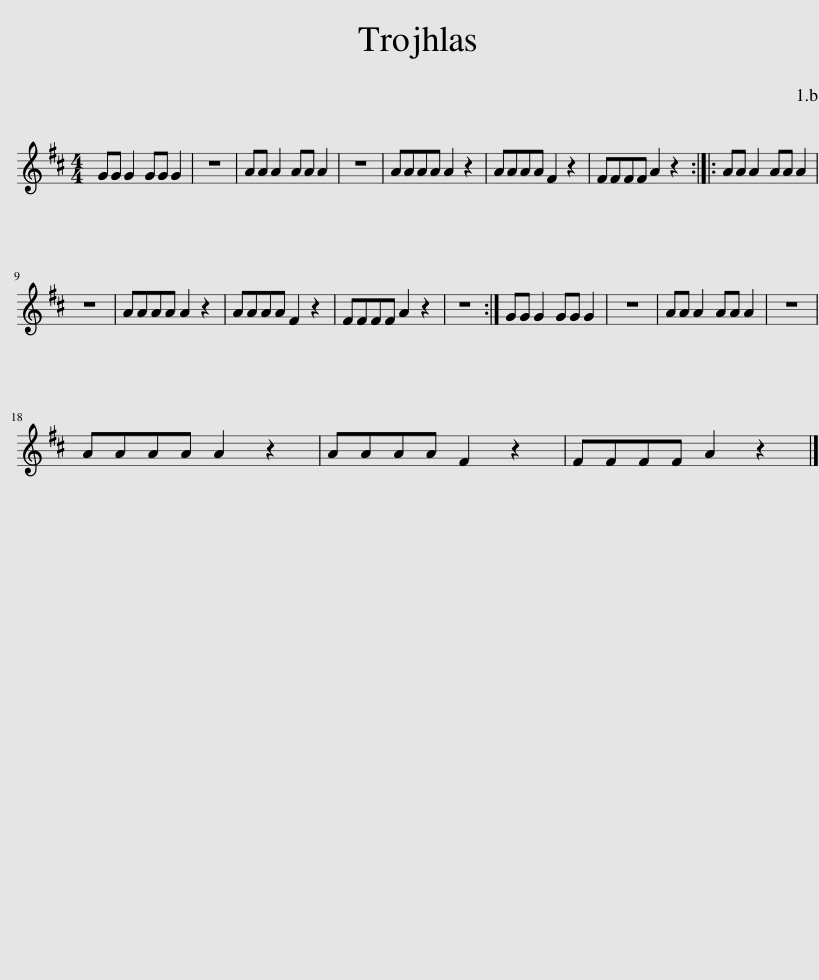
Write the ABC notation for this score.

X:1
L:1/8
M:4/4
I:linebreak $
K:none
V:1 treble transpose=-2
V:1
[K:D] GG G2 GG G2 | z8 | AA A2 AA A2 | z8 | AAAA A2 z2 | %5
 AAAA F2 z2 | FFFF A2 z2 :: AA A2 AA A2 |$ z8 | AAAA A2 z2 | %10
 AAAA F2 z2 | FFFF A2 z2 | z8 :| GG G2 GG G2 | z8 | %15
 AA A2 AA A2 | z8 |$ AAAA A2 z2 | AAAA F2 z2 | FFFF A2 z2 |] %20
